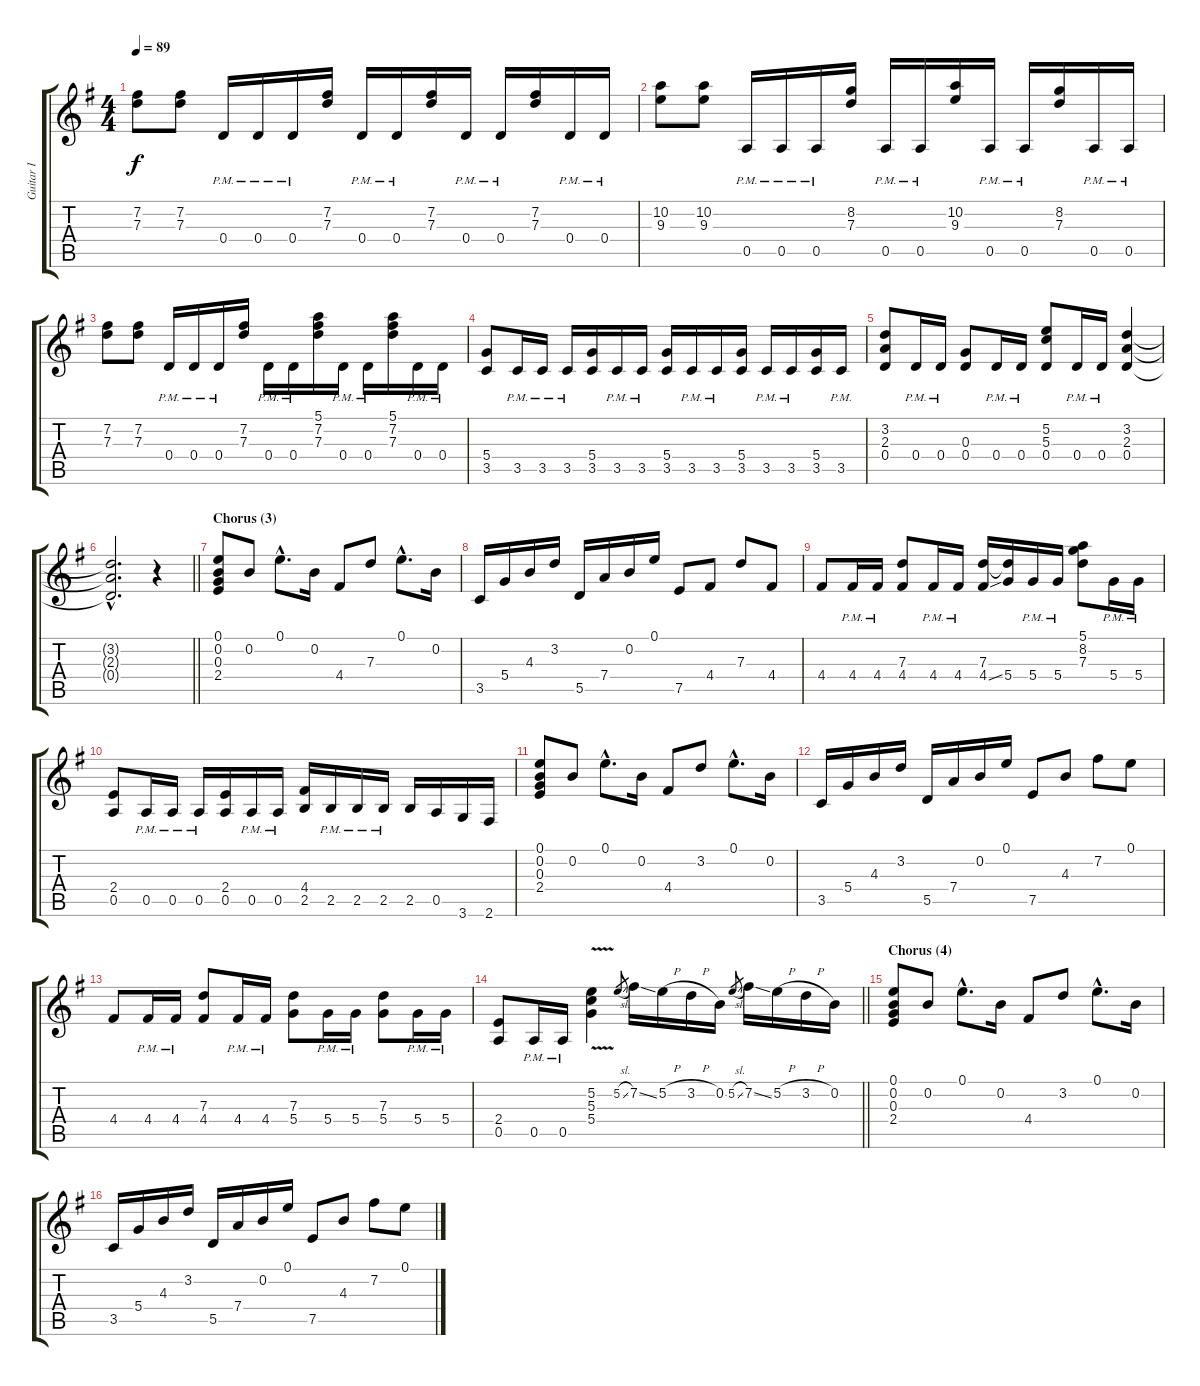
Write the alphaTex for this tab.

\track ("Guitar I" "Guitar I") {instrument distortionguitar}
\staff {score tabs}
\tuning (E4 B3 G3 D3 A2 E2) {hide}
\ts (4 4)
\tempo 89
\clef g2
\ks g
(7.2 7.3).8{dy f} (7.2 7.3).8 0.4{pm}.16 0.4{pm}.16 0.4{pm}.16 (7.2 7.3).16 0.4{pm}.16 0.4{pm}.16 (7.2 7.3).16 0.4{pm}.16 0.4{pm}.16 (7.2 7.3).16 0.4{pm}.16 0.4{pm}.16 |
(10.2 9.3).8 (10.2 9.3).8 0.5{pm}.16 0.5{pm}.16 0.5{pm}.16 (8.2 7.3).16 0.5{pm}.16 0.5{pm}.16 (10.2 9.3).16 0.5{pm}.16 0.5{pm}.16 (8.2 7.3).16 0.5{pm}.16 0.5{pm}.16 |
(7.2 7.3).8 (7.2 7.3).8 0.4{pm}.16 0.4{pm}.16 0.4{pm}.16 (7.2 7.3).16 0.4{pm}.16 0.4{pm}.16 (5.1 7.2 7.3).16 0.4{pm}.16 0.4{pm}.16 (5.1 7.2 7.3).16 0.4{pm}.16 0.4{pm}.16 |
(5.4 3.5).8 3.5{pm}.16 3.5{pm}.16 3.5{pm}.16 (5.4 3.5).16 3.5{pm}.16 3.5{pm}.16 (5.4 3.5).16 3.5{pm}.16 3.5{pm}.16 (5.4 3.5).16 3.5{pm}.16 3.5{pm}.16 (5.4 3.5).16 3.5{pm}.16 |
(3.2 2.3 0.4).8 0.4{pm}.16 0.4{pm}.16 (0.3 0.4).8 0.4{pm}.16 0.4{pm}.16 (5.2 5.3 0.4).8 0.4{pm}.16 0.4{pm}.16 (3.2 2.3 0.4).4 |
\barLineRight lightlight
(3.2{hac t} 2.3{hac t} 0.4{hac t}).2{d} r.4 |
\section ("" "Chorus (3)")
(0.1 0.2 0.3 2.4).8 0.2.8 0.1{hac}.8{d} 0.2.16 4.4.8 7.3.8 0.1{hac}.8{d} 0.2.16 |
3.5.16 5.4.16 4.3.16 3.2.16 5.5.16 7.4.16 0.2.16 0.1.16 7.5.8 4.4.8 7.3.8 4.4.8 |
4.4.8 4.4{pm}.16 4.4{pm}.16 (7.3 4.4).8 4.4{pm}.16 4.4{pm}.16 (7.3 4.4{ss}).16 (7.3{t} 5.4).16 5.4{pm}.16 5.4{pm}.16 (5.1 8.2 7.3).8 5.4{pm}.16 5.4{pm}.16 |
(2.4 0.5).8 0.5{pm}.16 0.5{pm}.16 0.5{pm}.16 (2.4 0.5).16 0.5{pm}.16 0.5{pm}.16 (4.4 2.5).16 2.5{pm}.16 2.5{pm}.16 2.5{pm}.16 2.5.16 0.5.16 3.6.16 2.6.16 |
(0.1 0.2 0.3 2.4).8 0.2.8 0.1{hac}.8{d} 0.2.16 4.4.8 3.2.8 0.1{hac}.8{d} 0.2.16 |
3.5.16 5.4.16 4.3.16 3.2.16 5.5.16 7.4.16 0.2.16 0.1.16 7.5.8 4.3.8 7.2.8 0.1.8 |
4.4.8 4.4{pm}.16 4.4{pm}.16 (7.3 4.4).8 4.4{pm}.16 4.4{pm}.16 (7.3 5.4).8 5.4{pm}.16 5.4{pm}.16 (7.3 5.4).8 5.4{pm}.16 5.4{pm}.16 |
\barLineRight lightlight
(2.4 0.5).8 0.5{pm}.16 0.5{pm}.16 (5.2{v} 5.3 5.4).4 5.2{sl}.8{gr} 7.2{ss}.16 5.2{h}.16 3.2{h}.16 0.2.16 5.2{sl}.8{gr} 7.2{ss}.16 5.2{h}.16 3.2{h}.16 0.2.16 |
\section ("" "Chorus (4)")
(0.1 0.2 0.3 2.4).8 0.2.8 0.1{hac}.8{d} 0.2.16 4.4.8 3.2.8 0.1{hac}.8{d} 0.2.16 |
3.5.16 5.4.16 4.3.16 3.2.16 5.5.16 7.4.16 0.2.16 0.1.16 7.5.8 4.3.8 7.2.8 0.1.8
